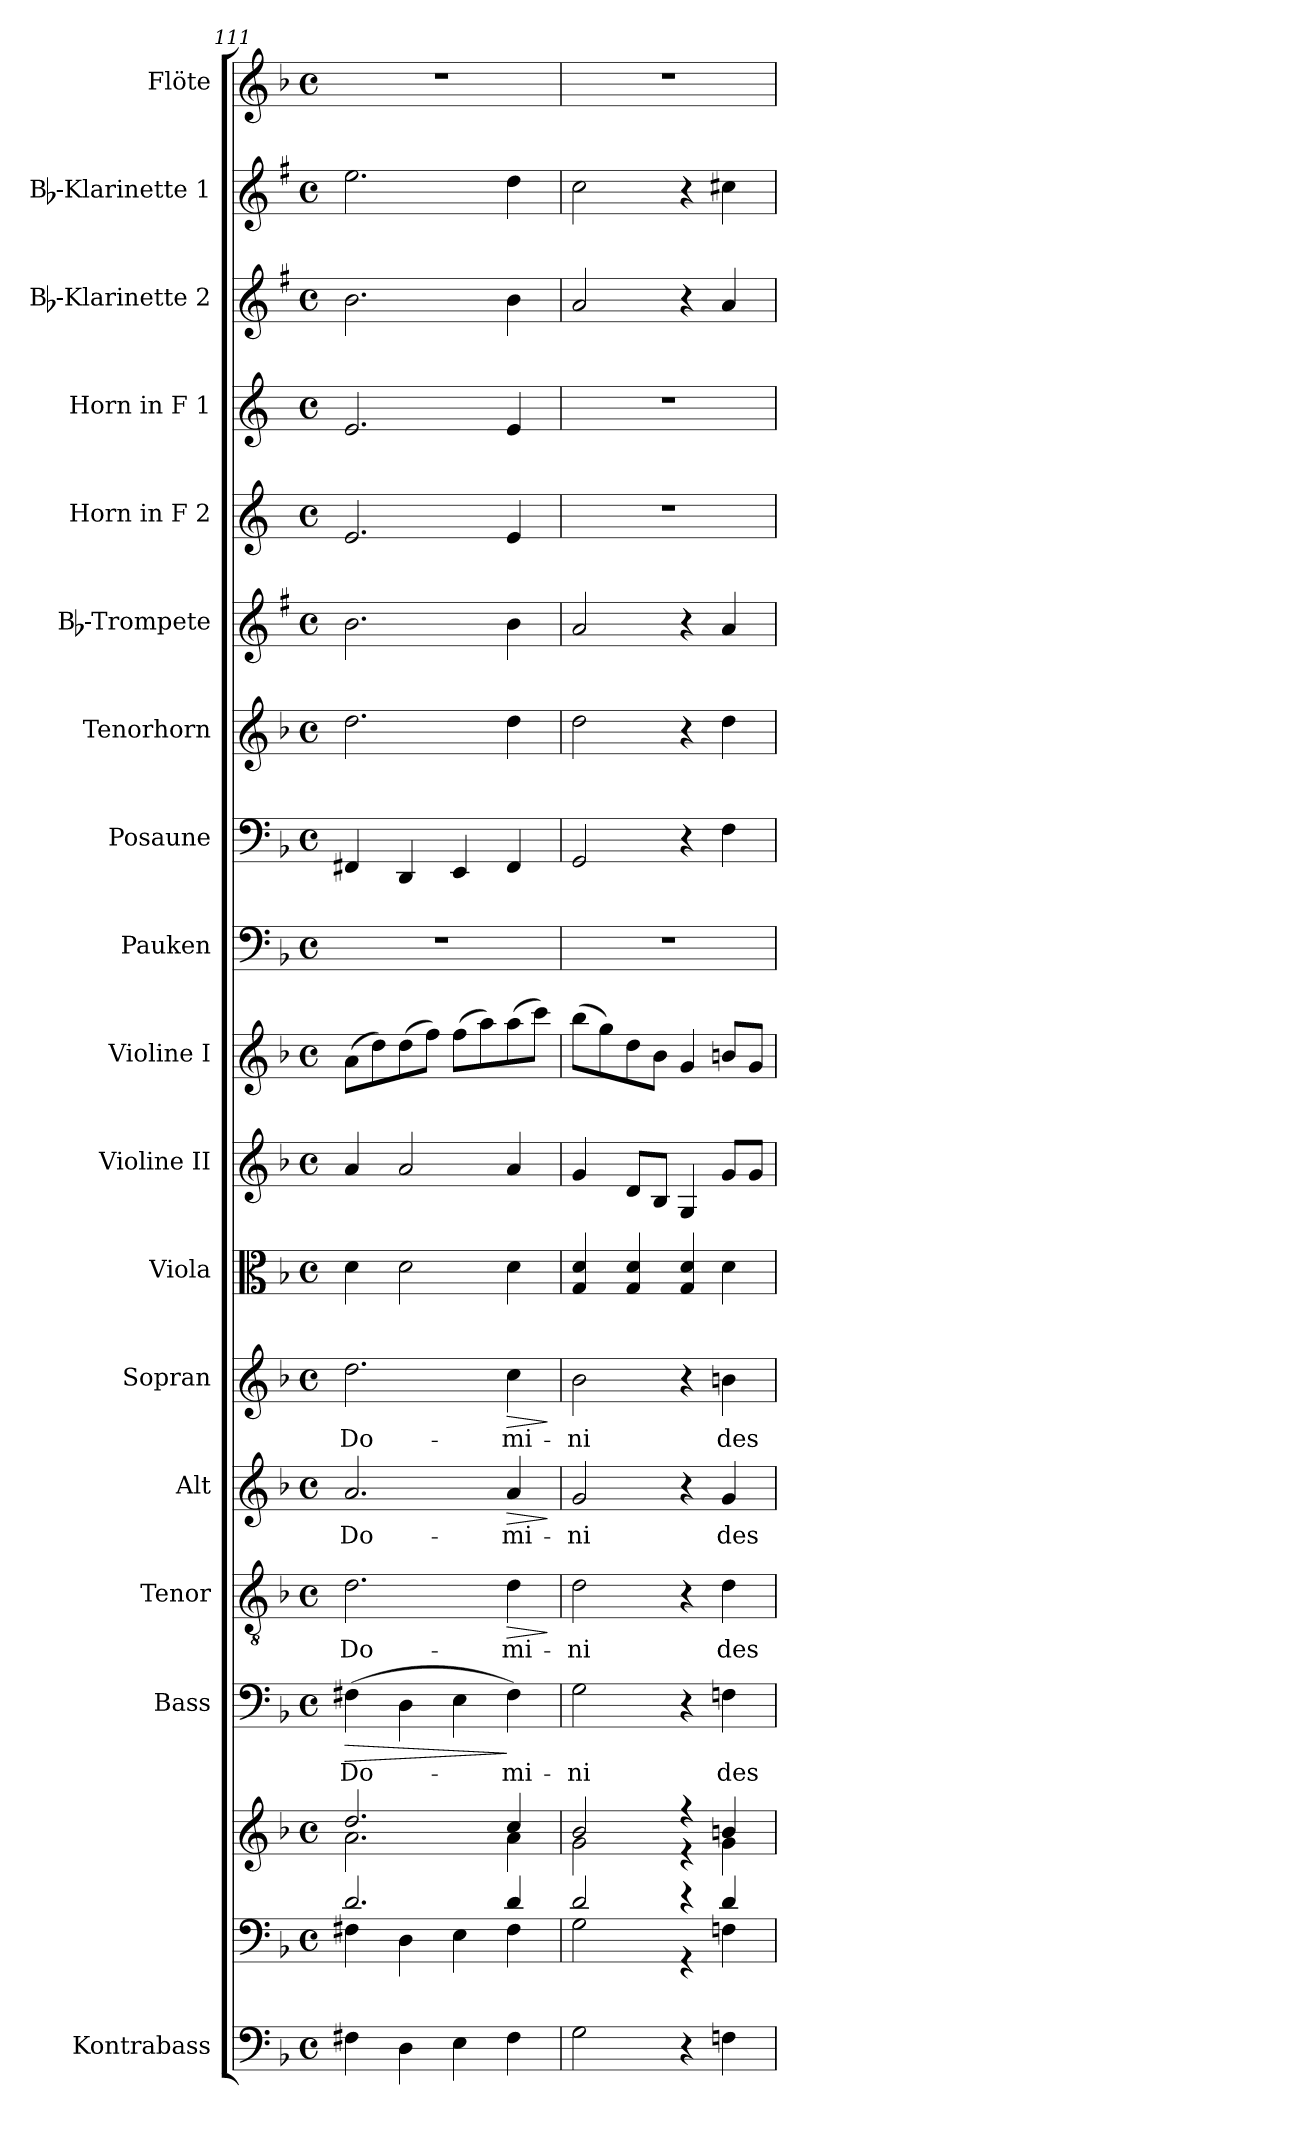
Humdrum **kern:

**kern	**kern	**kern	**kern	**text	**dynam	**kern	**text	**dynam	**kern	**text	**dynam	**kern	**text	**dynam	**kern	**kern	**kern	**kern	**kern	**kern	**kern	**kern	**kern	**kern	**kern	**kern
*part18	*part17	*part17	*part16	*part16	*part16	*part15	*part15	*part15	*part14	*part14	*part14	*part13	*part13	*part13	*part12	*part11	*part10	*part9	*part8	*part7	*part6	*part5	*part4	*part3	*part2	*part1
*staff19	*staff18	*staff17	*staff16	*staff16	*staff16	*staff15	*staff15	*staff15	*staff14	*staff14	*staff14	*staff13	*staff13	*staff13	*staff12	*staff11	*staff10	*staff9	*staff8	*staff7	*staff6	*staff5	*staff4	*staff3	*staff2	*staff1
*I"Kontrabass	*	*	*I"Bass	*	*	*I"Tenor	*	*	*I"Alt	*	*	*I"Sopran	*	*	*I"Viola	*I"Violine II	*I"Violine I	*I"Pauken	*I"Posaune	*I"Tenorhorn	*I"Bb-Trompete	*I"Horn in F 2	*I"Horn in F 1	*I"Bb-Klarinette 2	*I"Bb-Klarinette 1	*I"Flöte
*I'Kb.	*	*	*I'B.	*	*	*I'T.	*	*	*I'A.	*	*	*I'S.	*	*	*I'Vla.	*I'Vl. II	*I'Vl. I	*I'Pk.	*I'Pos.	*I'T. Hrn.	*I'Bb Trp.	*	*	*I'Bb Kl. 2	*I'Bb Kl. 1	*I'Fl.
*clefF4	*clefF4	*clefG2	*clefF4	*	*	*clefGv2	*	*	*clefG2	*	*	*clefG2	*	*	*clefC3	*clefG2	*clefG2	*clefF4	*clefF4	*clefG2	*clefG2	*clefG2	*clefG2	*clefG2	*clefG2	*clefG2
*ITrd7c12	*	*	*	*	*	*	*	*	*	*	*	*	*	*	*	*	*	*	*	*ITrd8c14	*ITrd1c2	*ITrd4c7	*ITrd4c7	*ITrd1c2	*ITrd1c2	*
*k[b-]	*k[b-]	*k[b-]	*k[b-]	*	*	*k[b-]	*	*	*k[b-]	*	*	*k[b-]	*	*	*k[b-]	*k[b-]	*k[b-]	*k[b-]	*k[b-]	*k[b-]	*k[b-]	*k[b-]	*k[b-]	*k[b-]	*k[b-]	*k[b-]
*F:	*F:	*F:	*F:	*	*	*F:	*	*	*F:	*	*	*F:	*	*	*F:	*F:	*F:	*F:	*F:	*F:	*F:	*F:	*F:	*F:	*F:	*F:
*M4/4	*M4/4	*M4/4	*M4/4	*	*	*M4/4	*	*	*M4/4	*	*	*M4/4	*	*	*M4/4	*M4/4	*M4/4	*M4/4	*M4/4	*M4/4	*M4/4	*M4/4	*M4/4	*M4/4	*M4/4	*M4/4
*met(c)	*met(c)	*met(c)	*met(c)	*	*	*met(c)	*	*	*met(c)	*	*	*met(c)	*	*	*met(c)	*met(c)	*met(c)	*met(c)	*met(c)	*met(c)	*met(c)	*met(c)	*met(c)	*met(c)	*met(c)	*met(c)
=111	=111	=111	=111	=111	=111	=111	=111	=111	=111	=111	=111	=111	=111	=111	=111	=111	=111	=111	=111	=111	=111	=111	=111	=111	=111	=111
*	*^	*^	*	*	*	*	*	*	*	*	*	*	*	*	*	*	*	*	*	*	*	*	*	*	*	*
!	!	!	!	!	!	!LO:LY:b	!LO:HP:b	!	!LO:LY:b	!	!	!LO:LY:b	!	!	!LO:LY:b	!	!	!	!	!	!	!	!	!	!	!	!	!
4FF#X\	2.d/	4F#X\	2.dd/	2.a\	(>4F#X\	Do-	>	2.d\	Do-	.	2.a/	Do-	.	2.dd\	Do-	.	4d\	4a/	(>8a\L	1r	4FF#X/	2.d\	2.a\	2.A/	2.A/	2.a\	2.dd\	1r
.	.	.	.	.	.	.	.	.	.	.	.	.	.	.	.	.	.	.	8dd\)	.	.	.	.	.	.	.	.	.
4DD\	.	4D\	.	.	4D\	.	.	.	.	.	.	.	.	.	.	.	2d\	2a/	(>8dd\	.	4DD/	.	.	.	.	.	.	.
.	.	.	.	.	.	.	.	.	.	.	.	.	.	.	.	.	.	.	8ff\J)	.	.	.	.	.	.	.	.	.
4EE\	.	4E\	.	.	4E\	.	.	.	.	.	.	.	.	.	.	.	.	.	(>8ff\L	.	4EE/	.	.	.	.	.	.	.
.	.	.	.	.	.	.	.	.	.	.	.	.	.	.	.	.	.	.	8aa\)	.	.	.	.	.	.	.	.	.
!	!	!	!	!	!	!LO:LY:b	!	!	!LO:LY:b	!LO:HP:b	!	!LO:LY:b	!LO:HP:b	!	!LO:LY:b	!LO:HP:b	!	!	!	!	!	!	!	!	!	!	!	!
4FF#\	4d/	4F#\	4cc/	4a\	4F#\)	-mi-	]	4d\	-mi-	>	4a/	-mi-	>	4cc\	-mi-	>	4d\	4a/	(>8aa\	.	4FF#/	4d\	4a\	4A/	4A/	4a\	4cc\	.
.	.	.	.	.	.	.	.	.	.	.	.	.	.	.	.	.	.	.	8ccc\J)	.	.	.	.	.	.	.	.	.
*	*v	*v	*	*	*	*	*	*	*	*	*	*	*	*	*	*	*	*	*	*	*	*	*	*	*	*	*	*
*	*	*v	*v	*	*	*	*	*	*	*	*	*	*	*	*	*	*	*	*	*	*	*	*	*	*	*	*
.	.	.	.	.	.	.	.	]	.	.	]	.	.	]	.	.	.	.	.	.	.	.	.	.	.	.
=112	=112	=112	=112	=112	=112	=112	=112	=112	=112	=112	=112	=112	=112	=112	=112	=112	=112	=112	=112	=112	=112	=112	=112	=112	=112	=112
*	*^	*^	*	*	*	*	*	*	*	*	*	*	*	*	*	*	*	*	*	*	*	*	*	*	*	*
!	!	!	!	!	!	!LO:LY:b	!	!	!LO:LY:b	!	!	!LO:LY:b	!	!	!LO:LY:b	!	!	!	!	!	!	!	!	!	!	!	!	!
2GG\	2d/	2G\	2b-/	2g\	2G\	-ni	.	2d\	-ni	.	2g/	-ni	.	2b-\	-ni	.	4G/ 4d/	4g/	(>8bb-\L	1r	2GG/	2d\	2g/	1r	1r	2g/	2b-\	1r
.	.	.	.	.	.	.	.	.	.	.	.	.	.	.	.	.	.	.	8gg\)	.	.	.	.	.	.	.	.	.
.	.	.	.	.	.	.	.	.	.	.	.	.	.	.	.	.	4G/ 4d/	8d/L	8dd\	.	.	.	.	.	.	.	.	.
.	.	.	.	.	.	.	.	.	.	.	.	.	.	.	.	.	.	8B-/J	8b-\J	.	.	.	.	.	.	.	.	.
4r	4r	4r	4r	4r	4r	.	.	4r	.	.	4r	.	.	4r	.	.	4G/ 4d/	4G/	4g/	.	4r	4r	4r	.	.	4r	4r	.
!	!	!	!	!	!	!LO:LY:b	!	!	!LO:LY:b	!	!	!LO:LY:b	!	!	!LO:LY:b	!	!	!	!	!	!	!	!	!	!	!	!	!
4FFn\	4d/	4Fn\	4bn/	4g\	4Fn\	des-	.	4d\	des-	.	4g/	des-	.	4bn\	des-	.	4d\	8g/L	8bn/L	.	4F\	4d\	4g/	.	.	4g/	4bn\	.
.	.	.	.	.	.	.	.	.	.	.	.	.	.	.	.	.	.	8g/J	8g/J	.	.	.	.	.	.	.	.	.
*	*v	*v	*	*	*	*	*	*	*	*	*	*	*	*	*	*	*	*	*	*	*	*	*	*	*	*	*	*
*	*	*v	*v	*	*	*	*	*	*	*	*	*	*	*	*	*	*	*	*	*	*	*	*	*	*	*	*
=	=	=	=	=	=	=	=	=	=	=	=	=	=	=	=	=	=	=	=	=	=	=	=	=	=	=
*-	*-	*-	*-	*-	*-	*-	*-	*-	*-	*-	*-	*-	*-	*-	*-	*-	*-	*-	*-	*-	*-	*-	*-	*-	*-	*-
